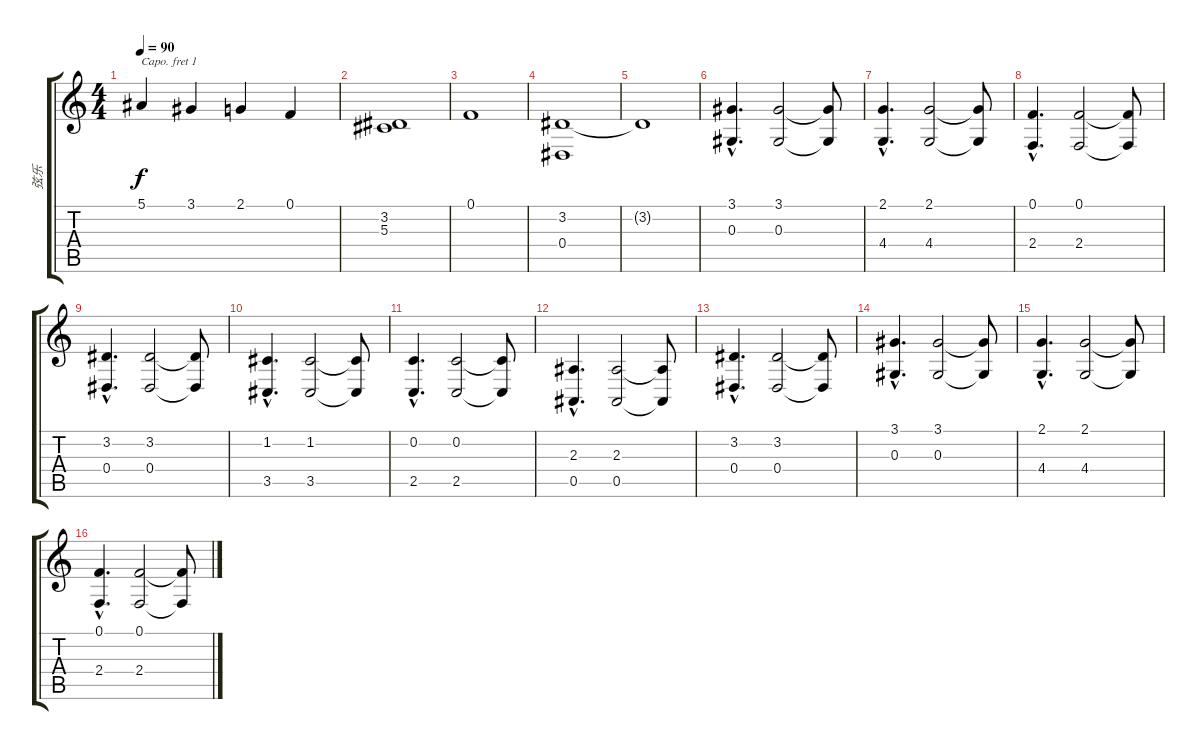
\track ("弦乐" "弦乐") {instrument synthstrings2}
\staff {score tabs}
\capo 1
\tuning (E4 B3 G3 D3 A2 E2) {hide}
\ts (4 4)
\tempo 90
\clef g2
\ks c
5.1.4{dy f} 3.1.4 2.1.4 0.1.4 |
(3.2 5.3).1 |
0.1.1 |
(3.2 0.4).1 |
3.2{t}.1 |
(3.1{hac} 0.3{hac}).4{d} (3.1 0.3).2 (3.1{t} 0.3{t}).8 |
(2.1{hac} 4.4{hac}).4{d} (2.1 4.4).2 (2.1{t} 4.4{t}).8 |
(0.1{hac} 2.4{hac}).4{d} (0.1 2.4).2 (0.1{t} 2.4{t}).8 |
(3.2{hac} 0.4{hac}).4{d} (3.2 0.4).2 (3.2{t} 0.4{t}).8 |
(1.2{hac} 3.5{hac}).4{d} (1.2 3.5).2 (1.2{t} 3.5{t}).8 |
(0.2{hac} 2.5{hac}).4{d} (0.2 2.5).2 (0.2{t} 2.5{t}).8 |
(2.3{hac} 0.5{hac}).4{d} (2.3 0.5).2 (2.3{t} 0.5{t}).8 |
(3.2{hac} 0.4{hac}).4{d} (3.2 0.4).2 (3.2{t} 0.4{t}).8 |
(3.1{hac} 0.3{hac}).4{d} (3.1 0.3).2 (3.1{t} 0.3{t}).8 |
(2.1{hac} 4.4{hac}).4{d} (2.1 4.4).2 (2.1{t} 4.4{t}).8 |
(0.1{hac} 2.4{hac}).4{d} (0.1 2.4).2 (0.1{t} 2.4{t}).8
